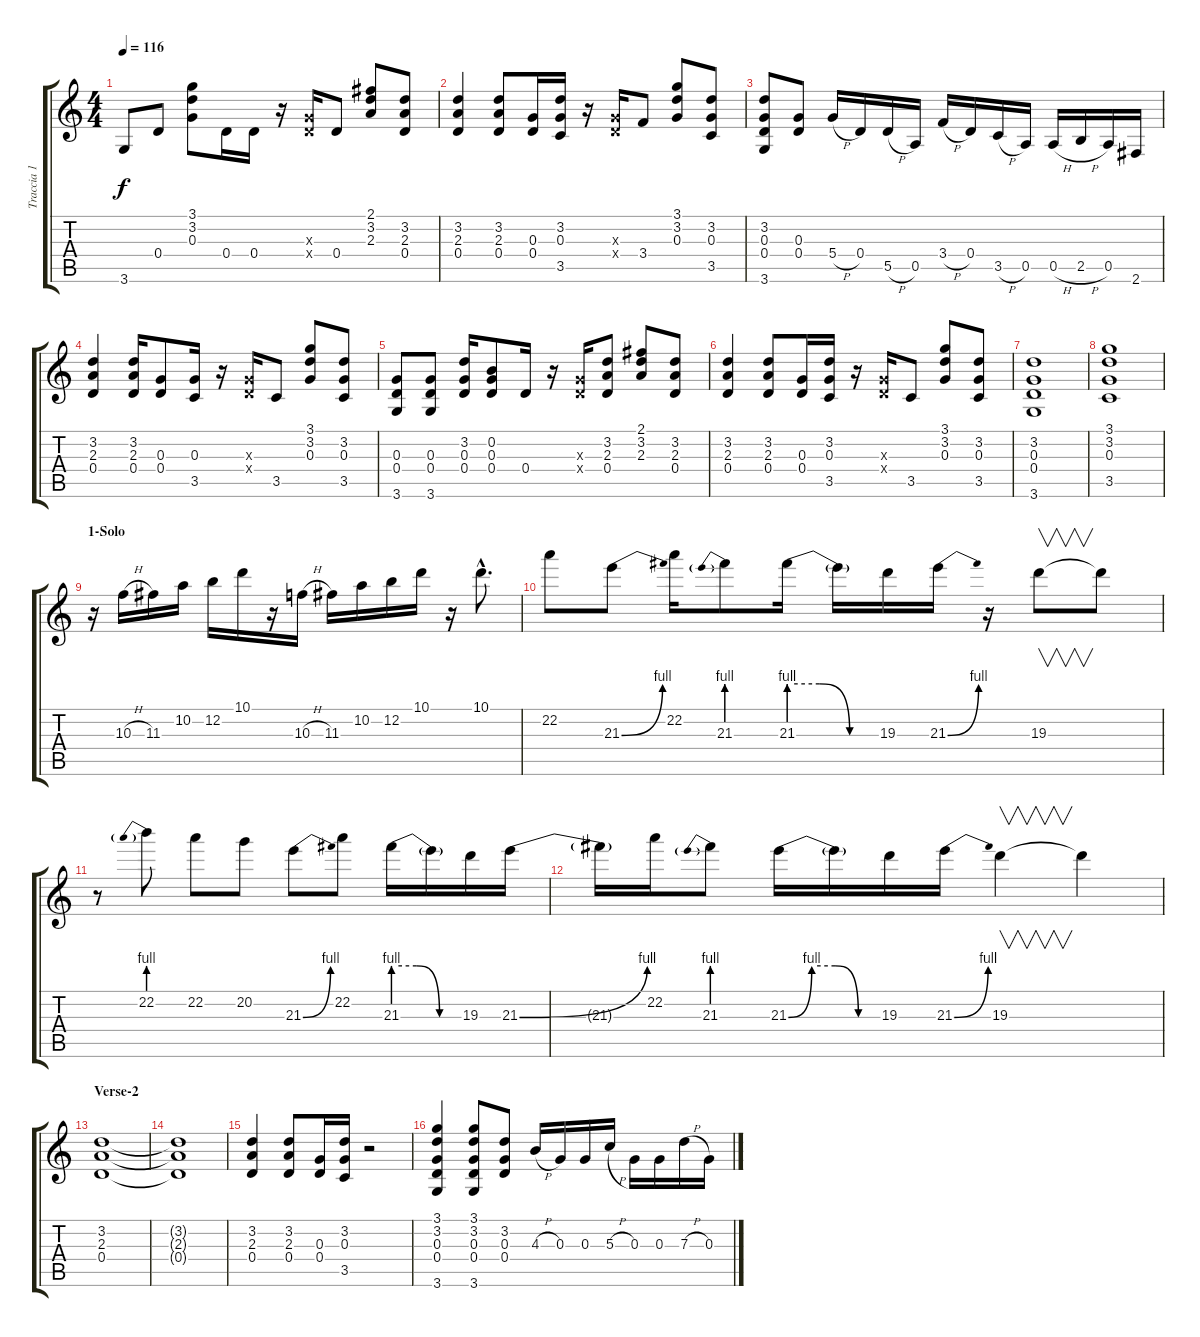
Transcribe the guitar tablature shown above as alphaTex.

\track ("Traccia 1" "Traccia 1") {instrument overdrivenguitar}
\staff {score tabs}
\tuning (E4 B3 G3 D3 A2 E2) {hide}
\ts (4 4)
\tempo 116
\clef g2
\ks c
3.6.8{dy f} 0.4.8 (3.1 3.2 0.3).8 0.4.16 0.4.16 r.16 (0.3{x} 0.4{x}).16 0.4.8 (2.1 3.2 2.3).8 (3.2 2.3 0.4).8 |
(3.2 2.3 0.4).4 (3.2 2.3 0.4).8 (0.3 0.4).16 (3.2 0.3 3.5).16 r.16 (0.3{x} 0.4{x}).16 3.4.8 (3.1 3.2 0.3).8 (3.2 0.3 3.5).8 |
(3.2 0.3 0.4 3.6).8 (0.3 0.4).8 5.4{h}.16 0.4.16 5.5{h}.16 0.5.16 3.4{h}.16 0.4.16 3.5{h}.16 0.5.16 0.5{h}.16 2.5{h}.16 0.5.16 2.6.16 |
(3.2 2.3 0.4).4 (3.2 2.3 0.4).16 (0.3 0.4).8 (0.3 3.5).16 r.16 (0.3{x} 0.4{x}).16 3.5.8 (3.1 3.2 0.3).8 (3.2 0.3 3.5).8 |
(0.3 0.4 3.6).8 (0.3 0.4 3.6).8 (3.2 0.3 0.4).16 (0.2 0.3 0.4).8 0.4.16 r.16 (0.3{x} 0.4{x}).16 (3.2 2.3 0.4).8 (2.1 3.2 2.3).8 (3.2 2.3 0.4).8 |
(3.2 2.3 0.4).4 (3.2 2.3 0.4).8 (0.3 0.4).16 (3.2 0.3 3.5).16 r.16 (0.3{x} 0.4{x}).16 3.5.8 (3.1 3.2 0.3).8 (3.2 0.3 3.5).8 |
(3.2 0.3 0.4 3.6).1 |
(3.1 3.2 0.3 3.5).1 |
\section ("" "1-Solo")
r.16{volume 16} 10.3{h}.16 11.3.16 10.2.16 12.2.16 10.1.16 r.16 10.3{h}.16 11.3.16 10.2.16 12.2.16 10.1.16 r.16 10.1{hac}.8{d} |
22.2.8 21.3{be (bend 0 0 60 4)}.8 22.2.16 21.3{be (prebend 0 4 60 4)}.8 21.3{be (custom 0 4 20 4 40 0 60 0)}.16 21.3{t}.16 19.3.16 21.3{be (bend 0 0 60 4)}.16 r.16 19.3.8{v} 19.3{t}.8 |
r.8 22.2{be (prebend 0 4 60 4)}.8 22.2.8 20.2.8 21.3{be (bend 0 0 60 4)}.8 22.2.8 21.3{be (custom 0 4 20 4 40 0 60 0)}.16 21.3{t}.16 19.3.16 21.3{be (bend 0 0 60 4)}.16 |
21.3{t}.16 22.2.16 21.3{be (prebend 0 4 60 4)}.8 21.3{be (custom 0 0 15 4 30 4 45 0 60 0)}.16 21.3{t}.16 19.3.16 21.3{be (bend 0 0 60 4)}.16 19.3.4{v} 19.3{t}.4 |
\section ("" "Verse-2")
(3.2 2.3 0.4).1{volume 13} |
(3.2{t} 2.3{t} 0.4{t}).1 |
(3.2 2.3 0.4).4 (3.2 2.3 0.4).8 (0.3 0.4).16 (3.2 0.3 3.5).16 r.2 |
(3.1 3.2 0.3 0.4 3.6).4 (3.1 3.2 0.3 0.4 3.6).8 (3.2 0.3 0.4).8 4.3{h}.16 0.3.16 0.3.16 5.3{h}.16 0.3.16 0.3.16 7.3{h}.16 0.3.16
